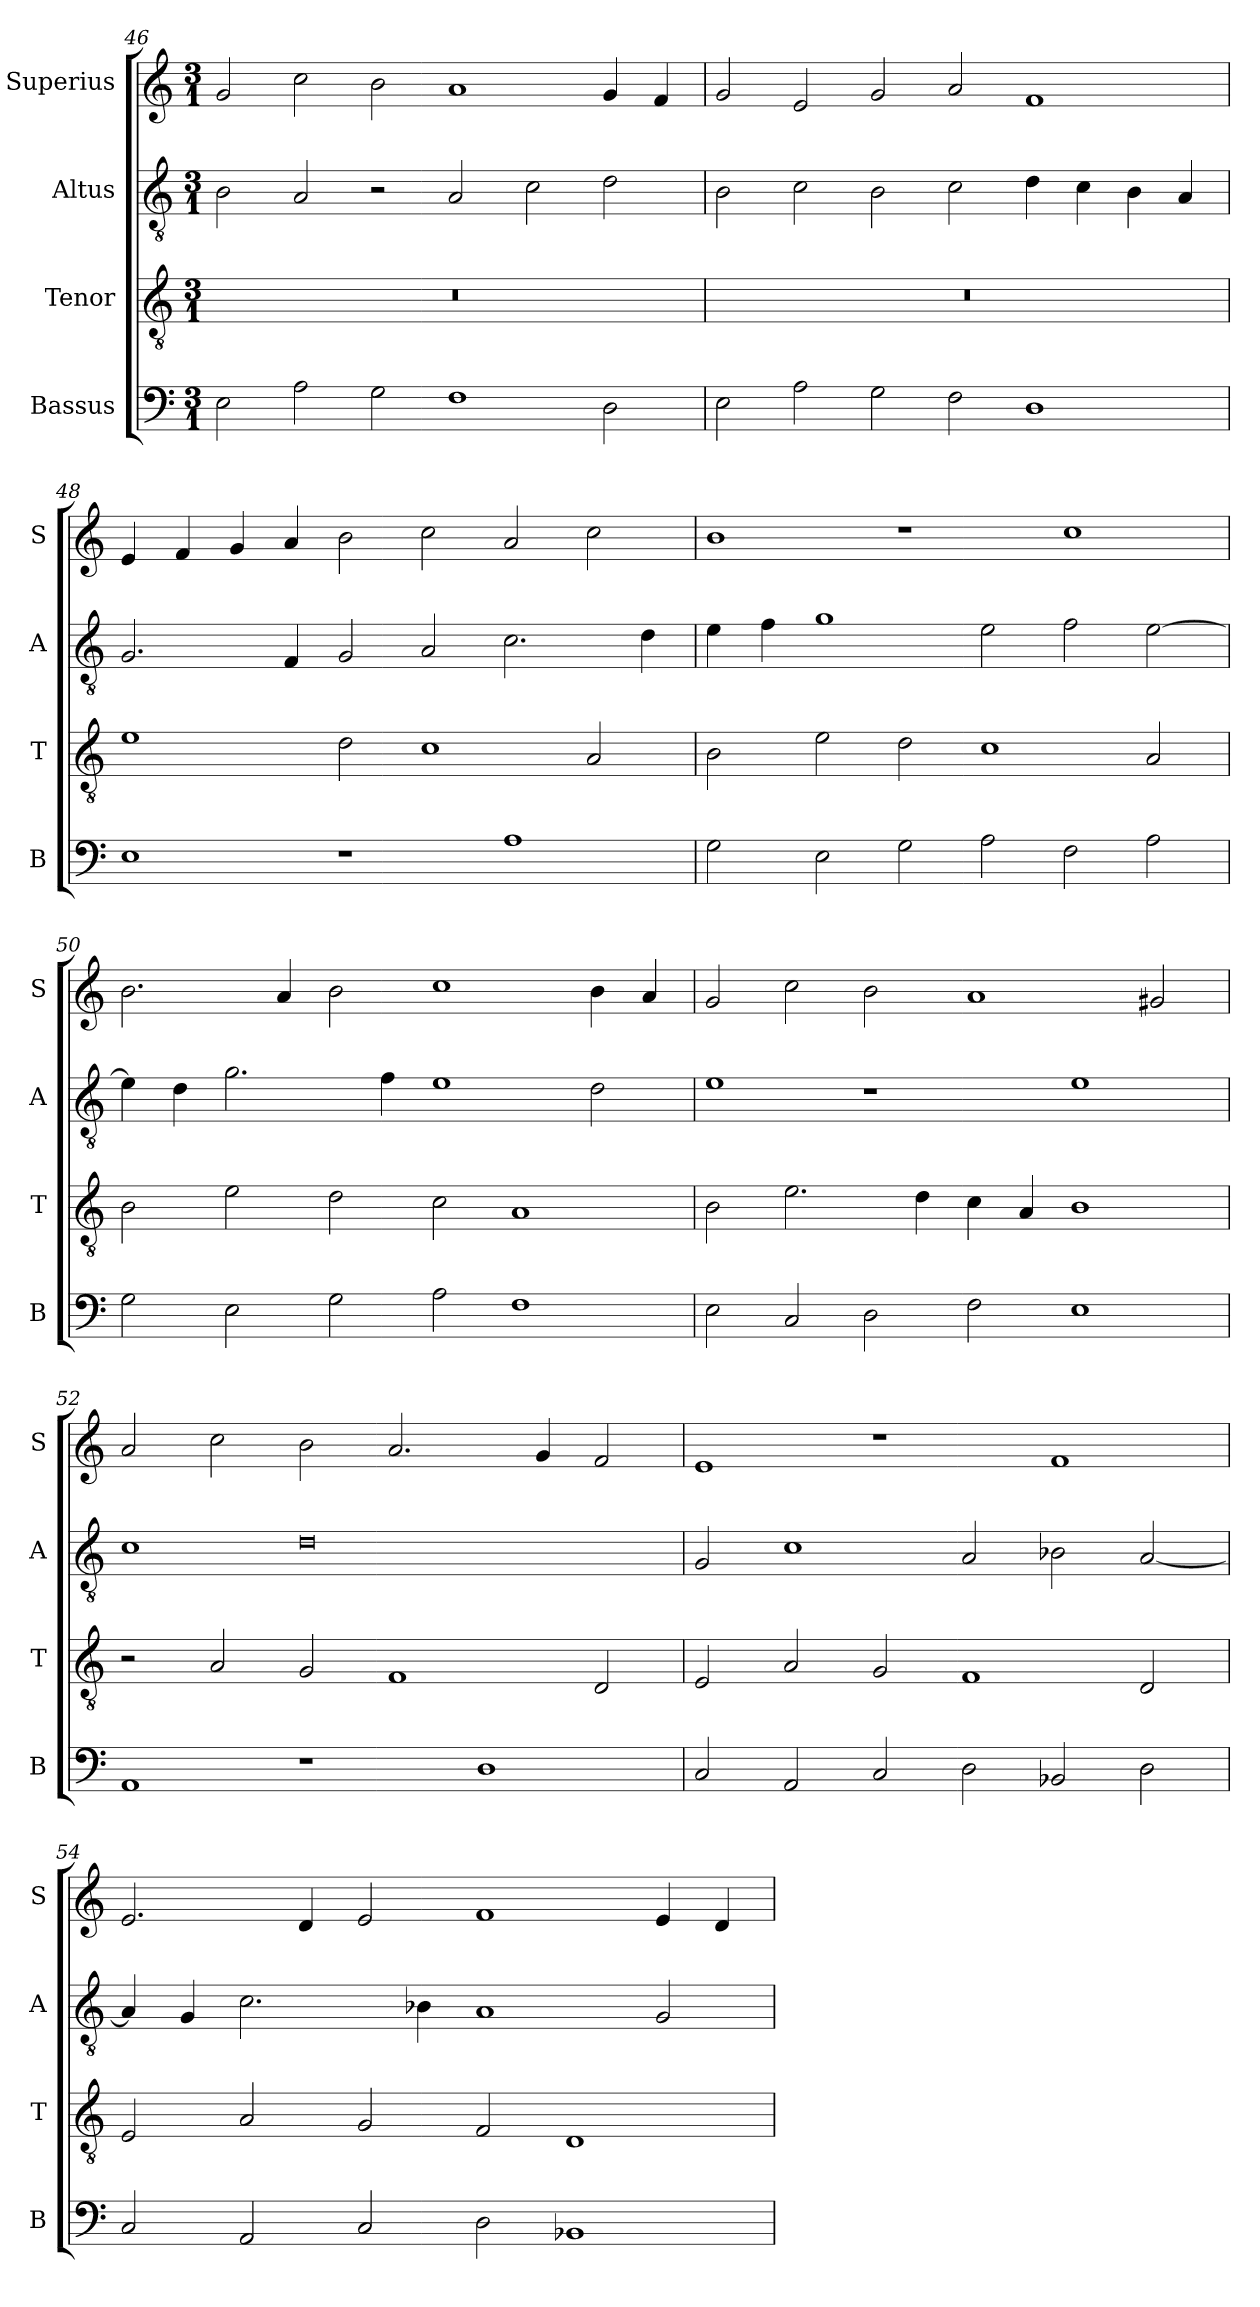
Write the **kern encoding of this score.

**kern	**kern	**kern	**kern
*part4	*part3	*part2	*part1
*staff4	*staff3	*staff2	*staff1
*I"Bassus	*I"Tenor	*I"Altus	*I"Superius
*I'B	*I'T	*I'A	*I'S
*clefF4	*clefGv2	*clefGv2	*clefG2
*k[]	*k[]	*k[]	*k[]
*M3/1	*M3/1	*M3/1	*M3/1
=46	=46	=46	=46
2E\	0.r	2B\	2g/
2A\	.	2A/	2cc\
2G\	.	2r	2b\
1F	.	2A/	1a
.	.	2c\	.
2D\	.	2d\	4g/
.	.	.	4f/
=47	=47	=47	=47
2E\	0.r	2B\	2g/
2A\	.	2c\	2e/
2G\	.	2B\	2g/
2F\	.	2c\	2a/
1D	.	4d\	1f
.	.	4c\	.
.	.	4B\	.
.	.	4A/	.
=48	=48	=48	=48
1E	1e	2.G/	4e/
.	.	.	4f/
.	.	.	4g/
.	.	4F/	4a/
1r	2d\	2G/	2b\
.	1c	2A/	2cc\
1A	.	2.c\	2a/
.	2A/	.	2cc\
.	.	4d\	.
=49	=49	=49	=49
2G\	2B\	4e\	1b
.	.	4f\	.
2E\	2e\	1g	.
2G\	2d\	.	1r
2A\	1c	2e\	.
2F\	.	2f\	1cc
2A\	2A/	[2e\	.
=50	=50	=50	=50
2G\	2B\	4e\]	2.b\
.	.	4d\	.
2E\	2e\	2.g\	.
.	.	.	4a/
2G\	2d\	.	2b\
.	.	4f\	.
2A\	2c\	1e	1cc
1F	1A	.	.
.	.	2d\	4b\
.	.	.	4a/
=51	=51	=51	=51
2E\	2B\	1e	2g/
2C/	2.e\	.	2cc\
2D\	.	1r	2b\
.	4d\	.	.
2F\	4c\	.	1a
.	4A/	.	.
1E	1B	1e	.
.	.	.	2g#X/
=52	=52	=52	=52
1AA	2r	1c	2a/
.	2A/	.	2cc\
1r	2G/	0d	2b\
.	1F	.	2.a/
1D	.	.	.
.	.	.	4g/
.	2D/	.	2f/
=53	=53	=53	=53
2C/	2E/	2G/	1e
2AA/	2A/	1c	.
2C/	2G/	.	1r
2D\	1F	2A/	.
2BB-X/	.	2B-X\	1f
2D\	2D/	[2A/	.
=54	=54	=54	=54
2C/	2E/	4A/]	2.e/
.	.	4G/	.
2AA/	2A/	2.c\	.
.	.	.	4d/
2C/	2G/	.	2e/
.	.	4B-X\	.
2D\	2F/	1A	1f
1BB-X	1D	.	.
.	.	2G/	4e/
.	.	.	4d/
=	=	=	=
*-	*-	*-	*-
